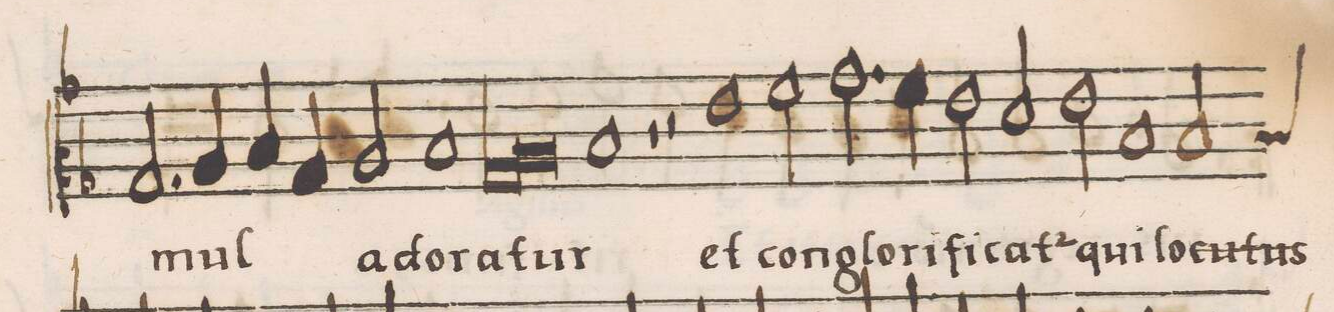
**kern	**text
*I"CANTVS	*
*clefC2	*
*k[b-]	*
*met(c|)	*
*M2/1	*
2.B-/	-mul
4c/	.
4d/	.
4B-/	.
2c/	a
=194	=194
1d	do
*lig	*
1B-	ra-
=195	=195
1c	.
*Xlig	*
1d	-tur
=196	=196
1r	.
2r	.
1g	et
=197	=197
2a\	con-
2.b-\	-glo-
4a\	-ri-
=198	=198
2g\	-fi-
2f/	-ca-
2g\	-t(ur)
1d	qui
=199	=199
2d/	lo-
*-	*-
